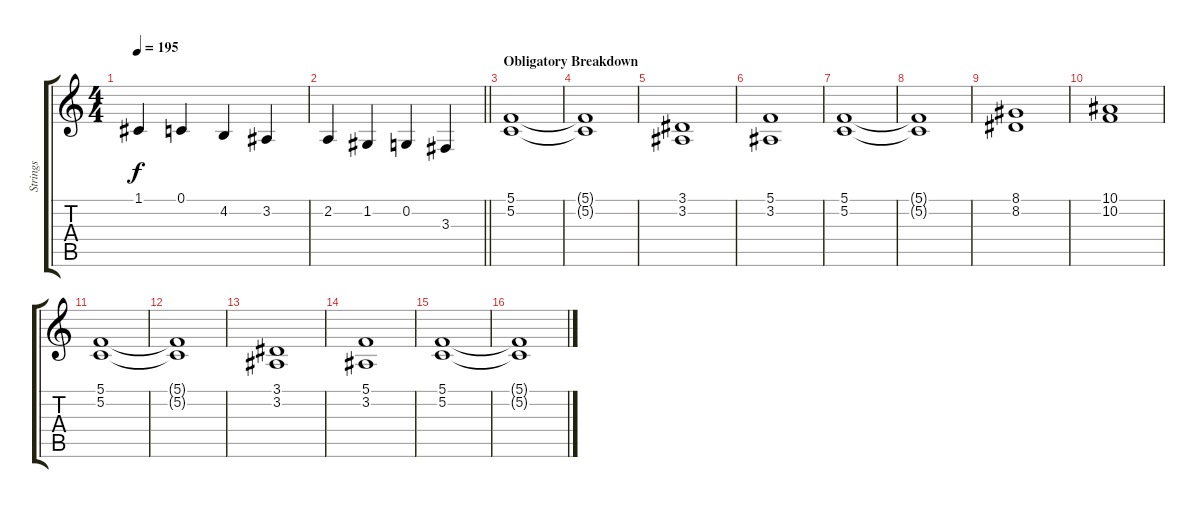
\track ("Strings" "Strings") {instrument stringensemble1}
\staff {score tabs}
\tuning (C4 G3 Eb3 Bb2 F2 C2) {hide}
\ts (4 4)
\tempo 195
\clef g2
\ks c
1.1.4{dy f} 0.1.4 4.2.4 3.2.4 |
\barLineRight lightlight
2.2.4 1.2.4 0.2.4 3.3.4 |
\section ("" "Obligatory Breakdown")
(5.1 5.2).1 |
(5.1{t} 5.2{t}).1 |
(3.1 3.2).1 |
(5.1 3.2).1 |
(5.1 5.2).1 |
(5.1{t} 5.2{t}).1 |
(8.1 8.2).1 |
(10.1 10.2).1 |
(5.1 5.2).1 |
(5.1{t} 5.2{t}).1 |
(3.1 3.2).1 |
(5.1 3.2).1 |
(5.1 5.2).1 |
(5.1{t} 5.2{t}).1
